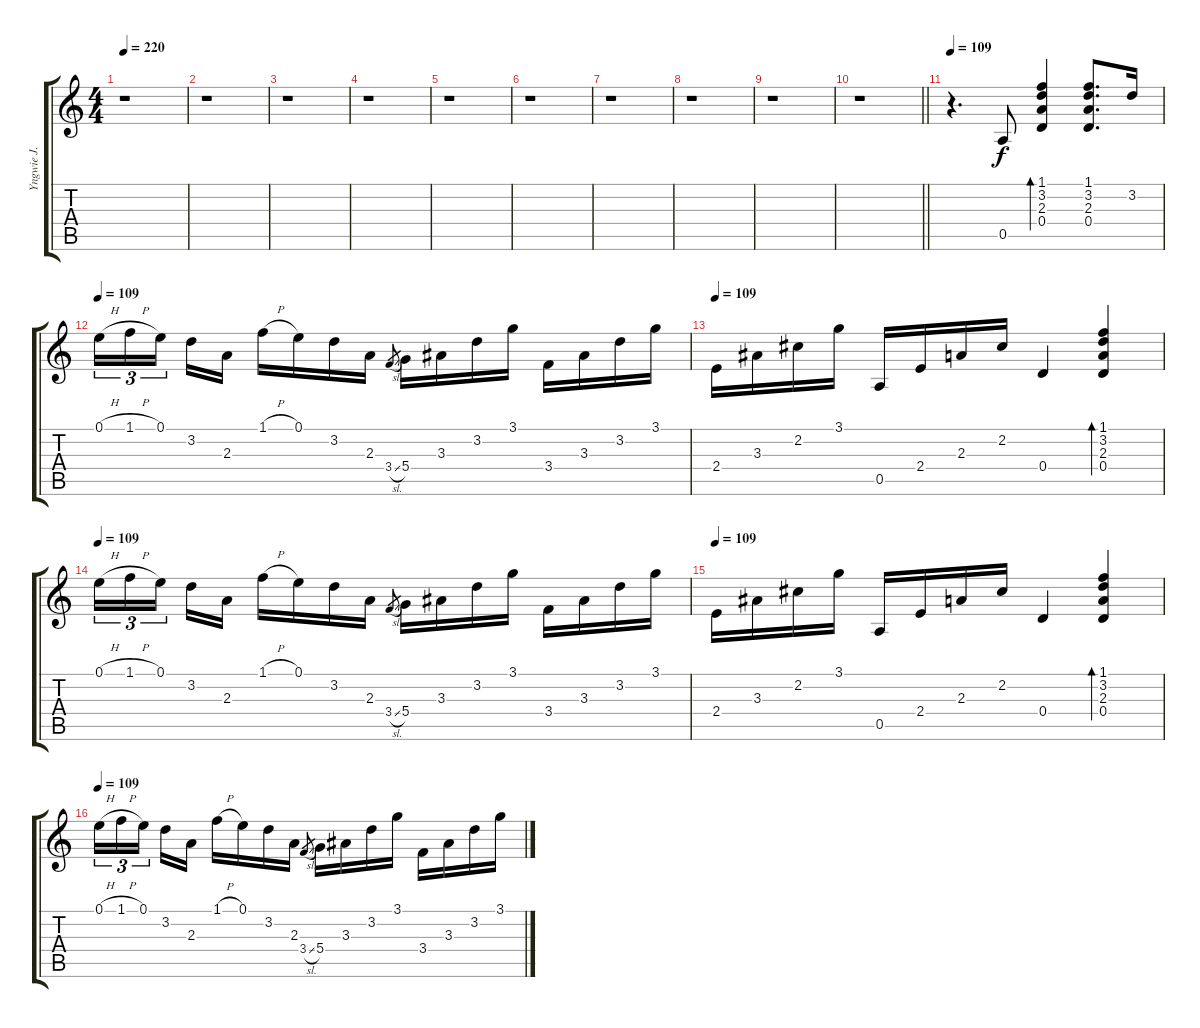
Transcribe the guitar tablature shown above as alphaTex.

\track ("Yngwie J. Malmsteen (Acoustic Guitar I)" "Yngwie J. ") {instrument acousticguitarnylon}
\staff {score tabs}
\tuning (E4 B3 G3 D3 A2 E2) {hide}
\ts (4 4)
\tempo 220
\clef g2
\ks c
r.1{dy p} |
r.1 |
r.1 |
r.1 |
r.1 |
r.1 |
r.1 |
r.1 |
r.1 |
\barLineRight lightlight
r.1 |
\tempo 109
r.4{d} 0.5.8{dy f} (1.1 3.2 2.3 0.4).4{bd 480} (1.1 3.2 2.3 0.4).8{d} 3.2.16 |
\tempo 109
0.1{h}.16{tu (3 2)} 1.1{h}.16{tu (3 2)} 0.1.16{tu (3 2) beam splitsecondary} 3.2.16 2.3.16 1.1{h}.16 0.1.16 3.2.16 2.3.16 3.4{sl}.8{gr} 5.4.16 3.3.16 3.2.16 3.1.16 3.4.16 3.3.16 3.2.16 3.1.16 |
\tempo 109
2.4.16 3.3.16 2.2.16 3.1.16 0.5.16 2.4.16 2.3.16 2.2.16 0.4.4 (1.1 3.2 2.3 0.4).4{bd 480} |
\tempo 109
0.1{h}.16{tu (3 2)} 1.1{h}.16{tu (3 2)} 0.1.16{tu (3 2) beam splitsecondary} 3.2.16 2.3.16 1.1{h}.16 0.1.16 3.2.16 2.3.16 3.4{sl}.8{gr} 5.4.16 3.3.16 3.2.16 3.1.16 3.4.16 3.3.16 3.2.16 3.1.16 |
\tempo 109
2.4.16 3.3.16 2.2.16 3.1.16 0.5.16 2.4.16 2.3.16 2.2.16 0.4.4 (1.1 3.2 2.3 0.4).4{bd 480} |
\tempo 109
0.1{h}.16{tu (3 2)} 1.1{h}.16{tu (3 2)} 0.1.16{tu (3 2) beam splitsecondary} 3.2.16 2.3.16 1.1{h}.16 0.1.16 3.2.16 2.3.16 3.4{sl}.8{gr} 5.4.16 3.3.16 3.2.16 3.1.16 3.4.16 3.3.16 3.2.16 3.1.16
